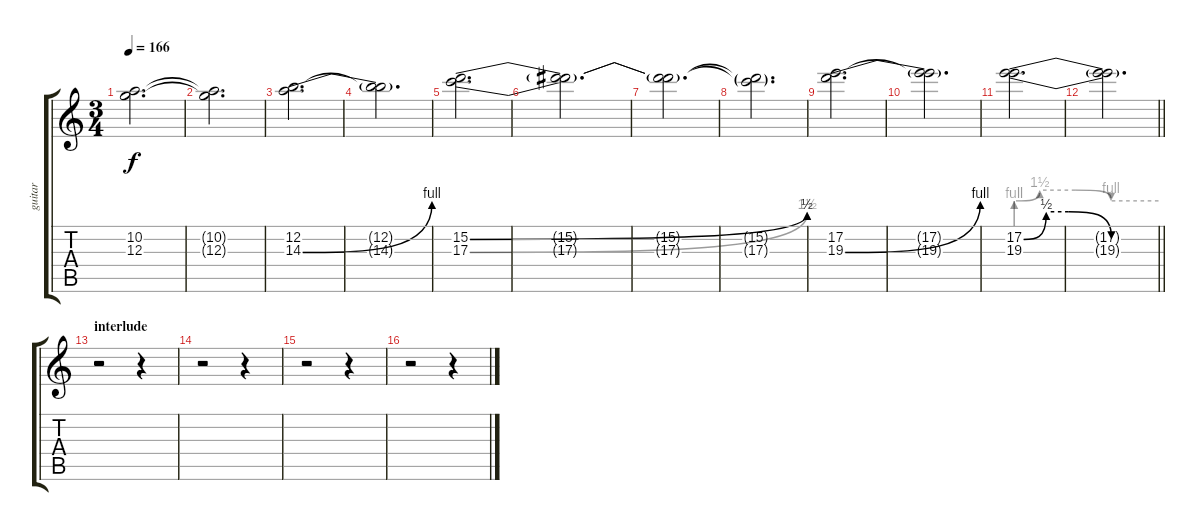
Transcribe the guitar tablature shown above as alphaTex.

\track ("guitar" "guitar") {instrument distortionguitar}
\staff {score tabs}
\tuning (E4 B3 G3 D3 A2 D2) {hide}
\ts (3 4)
\tempo 166
\clef g2
\ks c
(10.2{t} 12.3{t}).2{d dy f} |
(10.2{t} 12.3{t}).2{d} |
(12.2 14.3{be (bend 0 0 60 4)}).2{d} |
(12.2{t} 14.3{t}).2{d} |
(15.2{be (bend 0 0 60 2)} 17.3{be (bend 0 0 60 6)}).2{d} |
(15.2{t} 17.3{t}).2{d} |
(15.2{t} 17.3{t}).2{d} |
(15.2{t} 17.3{t}).2{d} |
(17.2 19.3{be (bend 0 0 60 4)}).2{d} |
(17.2{t} 19.3{t}).2{d} |
(17.2{be (custom 0 0 10 2 20 2 39 0 60 0)} 19.3{be (custom 0 4 10 6 25 6 40 4 60 4)}).2{d} |
\barLineRight lightlight
(17.2{t} 19.3{t}).2{d} |
\section ("" "interlude")
r.2 r.4 |
r.2 r.4 |
r.2 r.4 |
r.2 r.4
